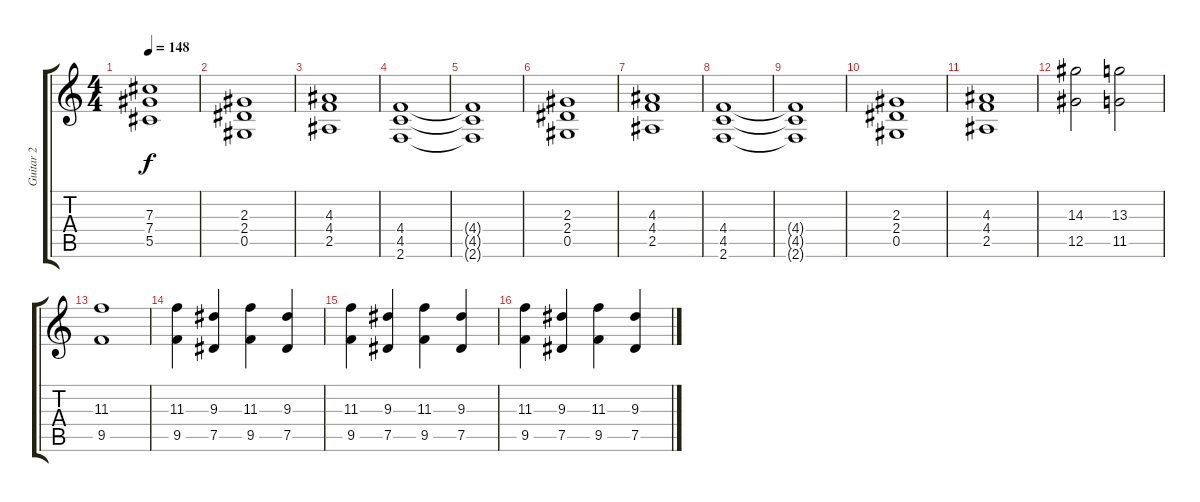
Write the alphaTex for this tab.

\track ("Guitar 2" "Guitar 2") {instrument distortionguitar}
\staff {score tabs}
\tuning (Eb4 Bb3 Gb3 Db3 Ab2 Eb2) {hide}
\ts (4 4)
\tempo 148
\clef g2
\ks c
(7.3{t} 7.4{t} 5.5{t}).1{dy f} |
(2.3 2.4 0.5).1 |
(4.3 4.4 2.5).1 |
(4.4 4.5 2.6).1 |
(4.4{t} 4.5{t} 2.6{t}).1 |
(2.3 2.4 0.5).1 |
(4.3 4.4 2.5).1 |
(4.4 4.5 2.6).1 |
(4.4{t} 4.5{t} 2.6{t}).1 |
(2.3 2.4 0.5).1 |
(4.3 4.4 2.5).1 |
(14.3 12.5).2 (13.3 11.5).2 |
(11.3 9.5).1 |
(11.3 9.5).4 (9.3 7.5).4 (11.3 9.5).4 (9.3 7.5).4 |
(11.3 9.5).4 (9.3 7.5).4 (11.3 9.5).4 (9.3 7.5).4 |
(11.3 9.5).4 (9.3 7.5).4 (11.3 9.5).4 (9.3 7.5).4
